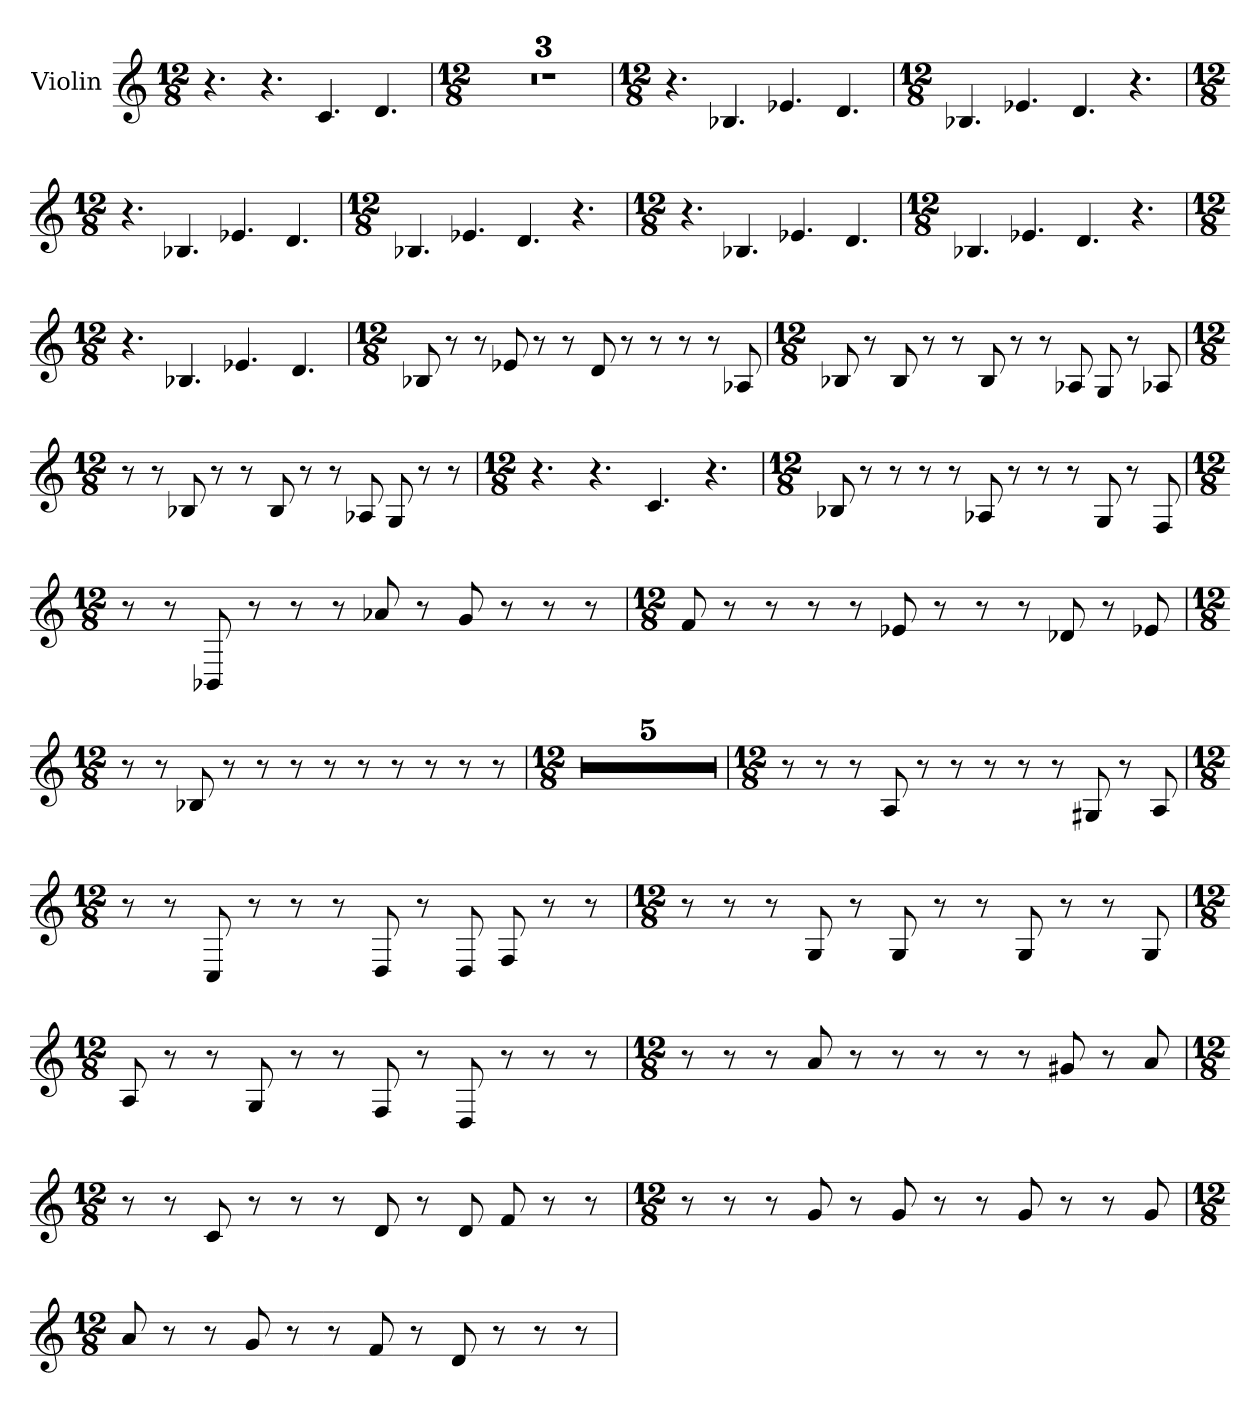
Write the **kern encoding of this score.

**kern
*part1
*staff1
*I"Violin
*I'Vln
*M12/8
=
4.r
4.r
4.c
4.d
=
*M12/8
1.r
=
*M12/8
1.r
=
*M12/8
1.r
=
*M12/8
4.r
4.B-X
4.e-X
4.d
=
*M12/8
4.B-X
4.e-X
4.d
4.r
=
*M12/8
4.r
4.B-X
4.e-X
4.d
=
*M12/8
4.B-X
4.e-X
4.d
4.r
=
*M12/8
4.r
4.B-X
4.e-X
4.d
=
*M12/8
4.B-X
4.e-X
4.d
4.r
=
*M12/8
4.r
4.B-X
4.e-X
4.d
=
*M12/8
8B-X
8r
8r
8e-X
8r
8r
8d
8r
8r
8r
8r
8A-X
=
*M12/8
8B-X
8r
8B-
8r
8r
8B-
8r
8r
8A-X
8G
8r
8A-X
=
*M12/8
8r
8r
8B-X
8r
8r
8B-
8r
8r
8A-X
8G
8r
8r
=
*M12/8
4.r
4.r
4.c
4.r
=
*M12/8
8B-X
8r
8r
8r
8r
8A-X
8r
8r
8r
8G
8r
8F
=
*M12/8
8r
8r
8BB-X
8r
8r
8r
8a-X
8r
8g
8r
8r
8r
=
*M12/8
8f
8r
8r
8r
8r
8e-X
8r
8r
8r
8d-X
8r
8e-X
=
*M12/8
8r
8r
8B-X
8r
8r
8r
8r
8r
8r
8r
8r
8r
=
*M12/8
1.r
=
*M12/8
1.r
=
*M12/8
1.r
=
*M12/8
1.r
=
*M12/8
1.r
=
*M12/8
8r
8r
8r
8A
8r
8r
8r
8r
8r
8G#X
8r
8A
=
*M12/8
8r
8r
8C
8r
8r
8r
8D
8r
8D
8F
8r
8r
=
*M12/8
8r
8r
8r
8G
8r
8G
8r
8r
8G
8r
8r
8G
=
*M12/8
8A
8r
8r
8G
8r
8r
8F
8r
8D
8r
8r
8r
=
*M12/8
8r
8r
8r
8a
8r
8r
8r
8r
8r
8g#X
8r
8a
=
*M12/8
8r
8r
8c
8r
8r
8r
8d
8r
8d
8f
8r
8r
=
*M12/8
8r
8r
8r
8g
8r
8g
8r
8r
8g
8r
8r
8g
=
*M12/8
8a
8r
8r
8g
8r
8r
8f
8r
8d
8r
8r
8r
=
*-
